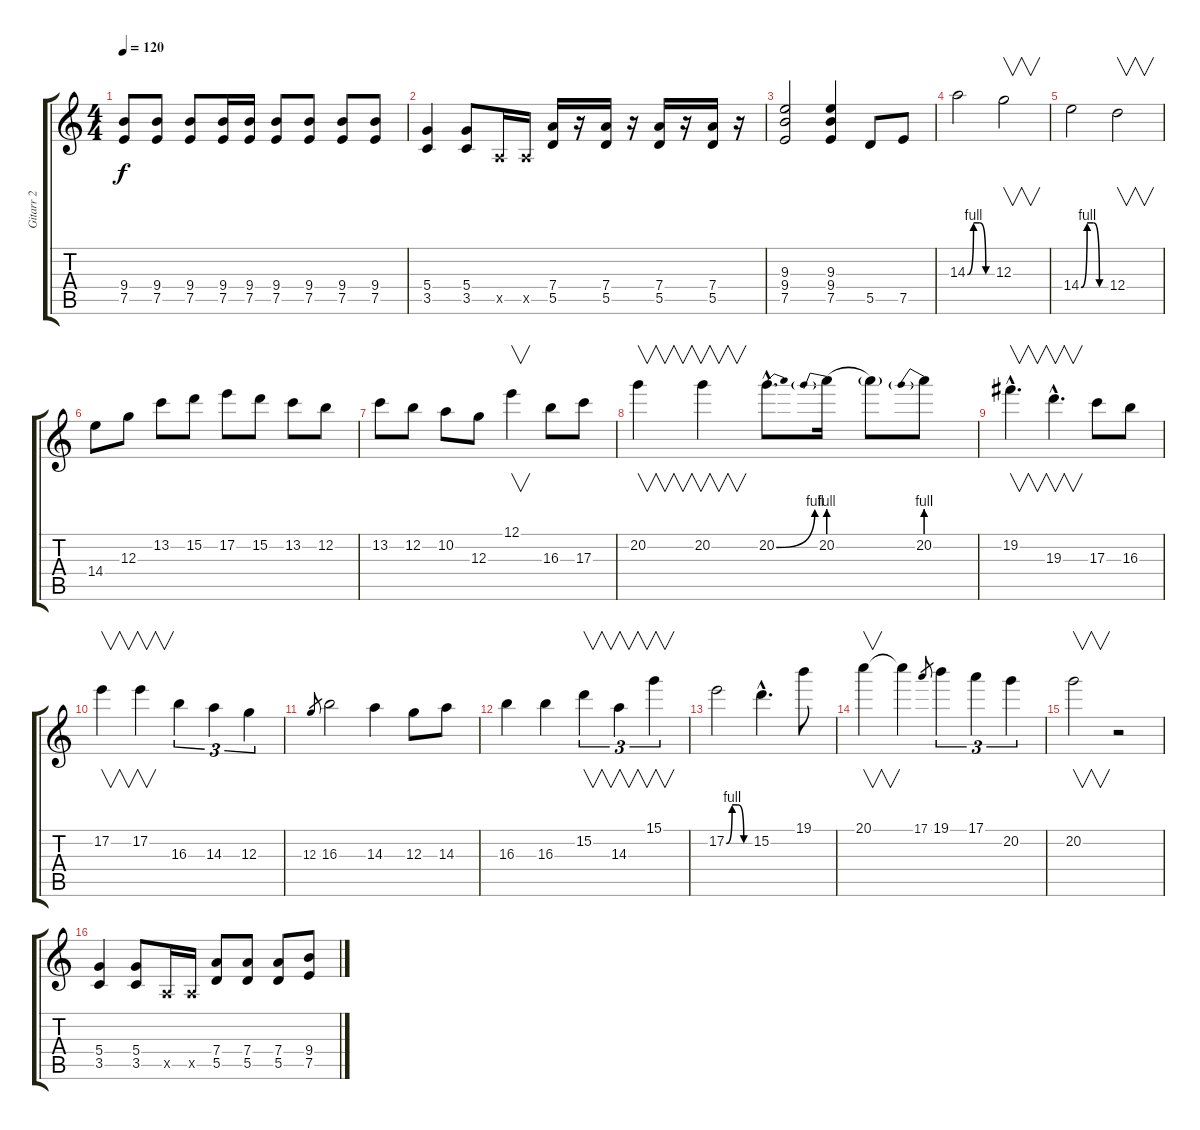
\track ("Gitarr 2" "Gitarr 2") {instrument overdrivenguitar}
\staff {score tabs}
\tuning (E4 B3 G3 D3 A2 E2) {hide}
\ts (4 4)
\tempo 120
\clef g2
\ks c
(9.4{t} 7.5{t}).8{dy f} (9.4 7.5).8 (9.4 7.5).8 (9.4 7.5).16 (9.4 7.5).16 (9.4 7.5).8 (9.4 7.5).8 (9.4 7.5).8 (9.4 7.5).8 |
(5.4 3.5).4 (5.4 3.5).8 0.5{x}.16 0.5{x}.16 (7.4 5.5).16 r.16 (7.4 5.5).16 r.16 (7.4 5.5).16 r.16 (7.4 5.5).16 r.16 |
(9.3 9.4 7.5).2 (9.3 9.4 7.5).4 5.5.8 7.5.8 |
14.3{be (custom 0 0 15 4 30 4 45 0 60 0)}.2{instrument distortionguitar} 12.3.2{v} |
14.4{be (custom 0 0 15 4 30 4 45 0 60 0)}.2 12.4.2{v} |
14.4.8 12.3.8 13.2.8 15.2.8 17.2.8 15.2.8 13.2.8 12.2.8 |
13.2.8 12.2.8 10.2.8 12.3.8 12.1.4{v} 16.3.8 17.3.8 |
20.2.4{v} 20.2.4{v} 20.2{be (bend 0 0 60 4) hac}.8{d} 20.2{be (prebend 0 4 60 4)}.16 20.2{t}.8 20.2{be (prebend 0 4 60 4)}.8 |
19.2{hac}.4{v d} 19.3{hac}.4{v d} 17.3.8 16.3.8 |
17.2.4{v} 17.2.4{v} 16.3.4{tu (3 2)} 14.3.4{tu (3 2)} 12.3.4{tu (3 2)} |
12.3.8{gr} 16.3.2 14.3.4 12.3.8 14.3.8 |
16.3.4 16.3.4 15.2.4{v tu (3 2)} 14.3.4{v tu (3 2)} 15.1.4{v tu (3 2)} |
17.2{be (custom 0 0 15 4 30 4 45 0 60 0)}.2 15.2{hac}.4{d} 19.1.8 |
20.1.4{v} 20.1{t}.4 17.1.8{gr} 19.1.4{tu (3 2)} 17.1.4{tu (3 2)} 20.2.4{tu (3 2)} |
20.2.2{v} r.2 |
(5.4 3.5).4 (5.4 3.5).8 0.5{x}.16 0.5{x}.16 (7.4 5.5).8 (7.4 5.5).8 (7.4 5.5).8 (9.4 7.5).8
